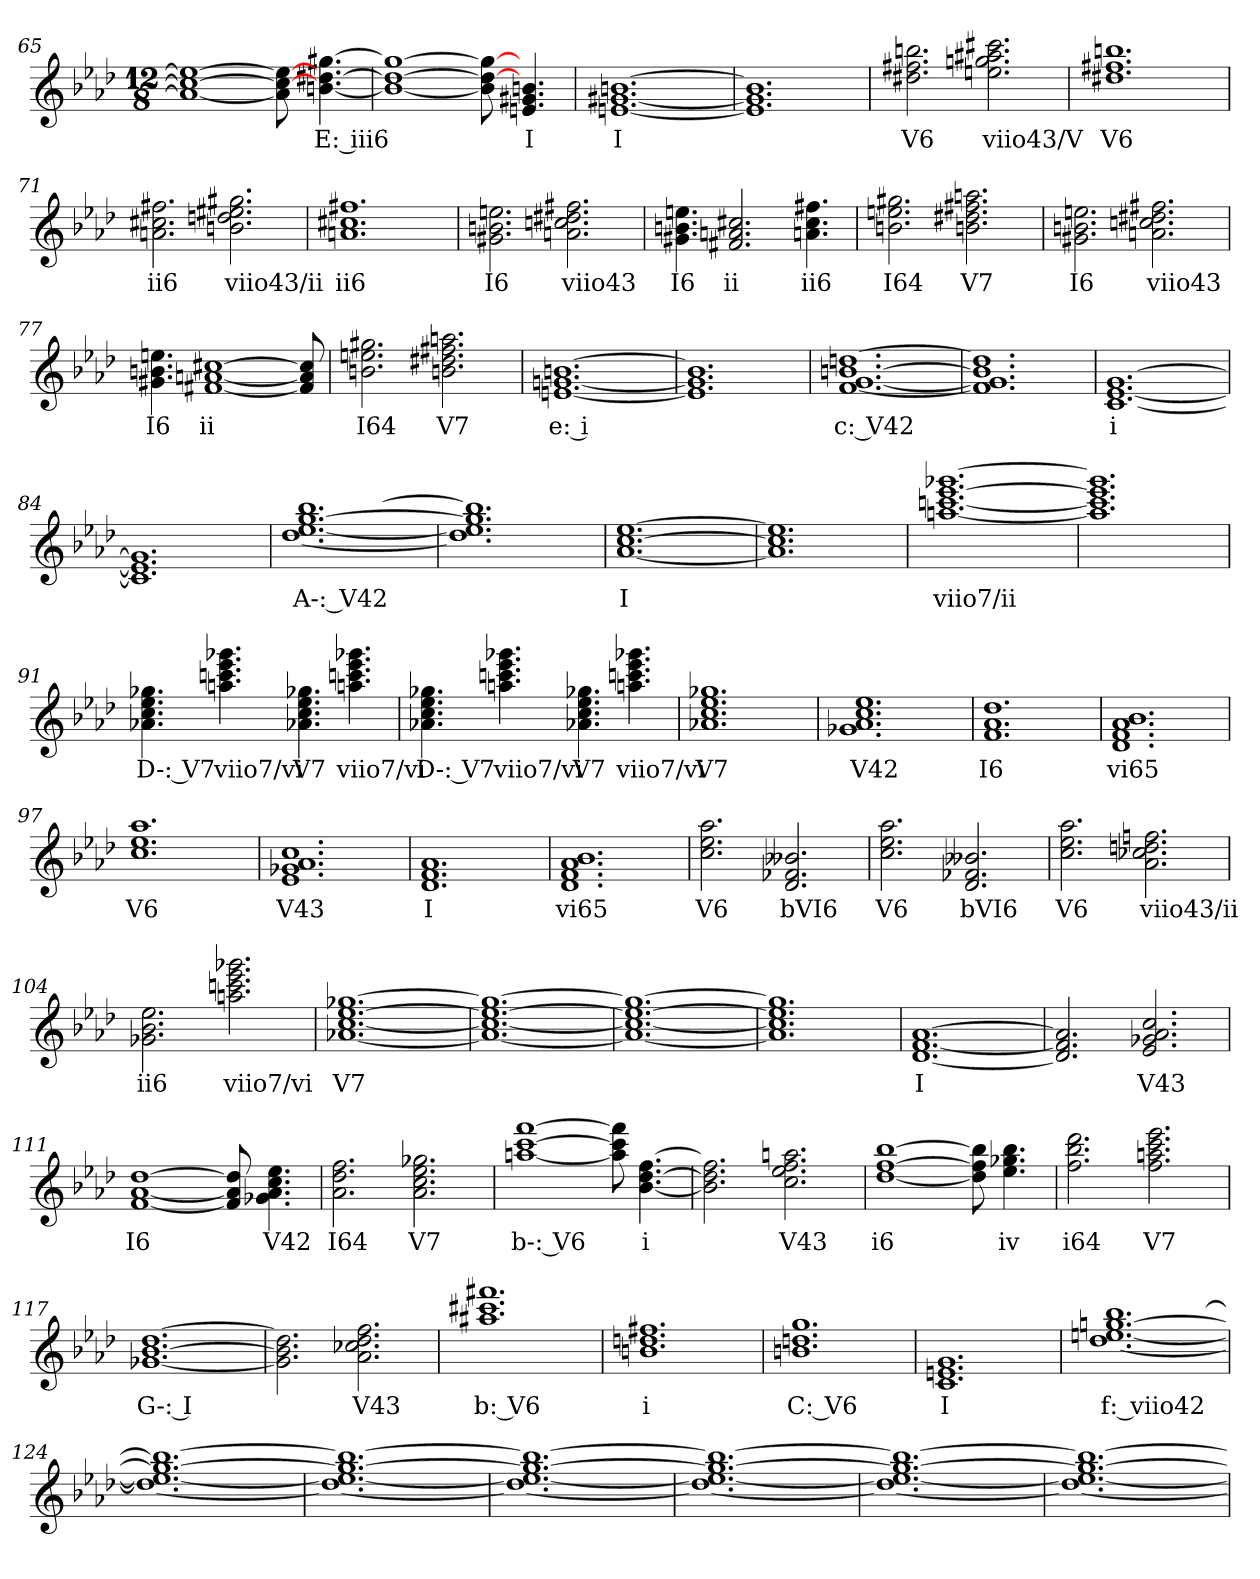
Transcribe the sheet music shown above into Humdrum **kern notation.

**kern	**text
*part1	*part1
*staff1	*staff1
*k[b-e-a-d-]	*
*f:	*
*M12/8	*
=65	=65
1a-_ 1cc-_ 1ee-_	.
8a-] 8cc-_ 8ee-_	.
[4.bn [4.dd#X [4.gg#X	E: iii6
=66	=66
1b_ 1dd#_ 1gg#_	.
8b] 8dd#_ 8gg#_	.
4.en 4.g#X 4.bn	I
=67	=67
[1.en [1.g#X [1.bn	I
=68	=68
1.e] 1.g#] 1.b]	.
=69	=69
2.dd#X 2.ff#X 2.bbn	V6
2.een 2.ggn 2.aa#X 2.ccc#X	viio43/V
=70	=70
1.dd#X 1.ff#X 1.bbn	V6
=71	=71
2.an 2.cc#X 2.ff#X	ii6
2.bn 2.ddn 2.ee#X 2.gg#X	viio43/ii
=72	=72
1.an 1.cc#X 1.ff#X	ii6
=73	=73
2.g#X 2.bn 2.een	I6
2.an 2.ccn 2.dd#X 2.ff#X	viio43
=74	=74
4.g#X 4.bn 4.een	I6
2.f#X 2.an 2.cc#X	ii
4.an 4.cc# 4.ff#X	ii6
=75	=75
2.bn 2.een 2.gg#X	I64
2.bn 2.dd#X 2.ff#X 2.aan	V7
=76	=76
2.g#X 2.bn 2.een	I6
2.an 2.ccn 2.dd#X 2.ff#X	viio43
=77	=77
4.g#X 4.bn 4.een	I6
[1f#X [1an [1cc#X	ii
8f#] 8a] 8cc#]	.
=78	=78
2.bn 2.een 2.gg#X	I64
2.bn 2.dd#X 2.ff#X 2.aan	V7
=79	=79
[1.en [1.gn [1.bn	e: i
=80	=80
1.e] 1.g] 1.b]	.
=81	=81
[1.f [1.g [1.bn [1.ddn	c: V42
=82	=82
1.f] 1.g] 1.b] 1.dd]	.
=83	=83
[1.c [1.e- [1.g	i
=84	=84
1.c] 1.e-] 1.g]	.
=85	=85
[1.dd- [1.ee- [1.gg [1.bb-	A-: V42
=86	=86
1.dd-] 1.ee-] 1.gg] 1.bb-]	.
=87	=87
[1.a- [1.cc [1.ee-	I
=88	=88
1.a-] 1.cc] 1.ee-]	.
=89	=89
[1.aan [1.cccn [1.eee- [1.ggg-X	viio7/ii
=90	=90
1.aa] 1.ccc] 1.eee-] 1.ggg-]	.
=91	=91
4.a-X 4.cc 4.ee- 4.gg-X	D-: V7
4.aan 4.cccn 4.eee- 4.ggg-X	viio7/vi
4.a-X 4.cc 4.ee- 4.gg-X	V7
4.aan 4.cccn 4.eee- 4.ggg-X	viio7/vi
=92	=92
4.a-X 4.cc 4.ee- 4.gg-X	D-: V7
4.aan 4.cccn 4.eee- 4.ggg-X	viio7/vi
4.a-X 4.cc 4.ee- 4.gg-X	V7
4.aan 4.cccn 4.eee- 4.ggg-X	viio7/vi
=93	=93
1.a-X 1.cc 1.ee- 1.gg-X	V7
=94	=94
1.g-X 1.a- 1.cc 1.ee-	V42
=95	=95
1.f 1.a- 1.dd-	I6
=96	=96
1.d- 1.f 1.a- 1.b-	vi65
=97	=97
1.cc 1.ee- 1.aa-	V6
=98	=98
1.e- 1.g-X 1.a- 1.cc	V43
=99	=99
1.d- 1.f 1.a-	I
=100	=100
1.d- 1.f 1.a- 1.b-	vi65
=101	=101
2.cc 2.ee- 2.aa-	V6
2.d- 2.f-X 2.b--X	bVI6
=102	=102
2.cc 2.ee- 2.aa-	V6
2.d- 2.f-X 2.b--X	bVI6
=103	=103
2.cc 2.ee- 2.aa-	V6
2.a- 2.cc-X 2.ddn 2.ffn	viio43/ii
=104	=104
2.g-X 2.b- 2.ee-	ii6
2.aan 2.cccn 2.eee- 2.ggg-X	viio7/vi
=105	=105
[1.a-X [1.cc [1.ee- [1.gg-X	V7
=106	=106
1.a-_ 1.cc_ 1.ee-_ 1.gg-_	.
=107	=107
1.a-_ 1.cc_ 1.ee-_ 1.gg-_	.
=108	=108
1.a-] 1.cc] 1.ee-] 1.gg-]	.
=109	=109
[1.d- [1.f [1.a-	I
=110	=110
2.d-] 2.f] 2.a-]	.
2.e- 2.g-X 2.a- 2.cc	V43
=111	=111
[1f [1a- [1dd-	I6
8f] 8a-] 8dd-]	.
4.g-X 4.a- 4.cc 4.ee-	V42
=112	=112
2.a- 2.dd- 2.ff	I64
2.a- 2.cc 2.ee- 2.gg-X	V7
=113	=113
[1aan [1ccc [1fff	b-: V6
8aa] 8ccc] 8fff]	.
[4.b- [4.dd- [4.ff	i
=114	=114
2.b-] 2.dd-] 2.ff]	.
2.cc 2.ee- 2.ff 2.aan	V43
=115	=115
[1dd- [1ff [1bb-	i6
8dd-] 8ff] 8bb-]	.
4.ee- 4.gg-X 4.bb-	iv
=116	=116
2.ff 2.bb- 2.ddd-	i64
2.ff 2.aan 2.ccc 2.eee-	V7
=117	=117
[1.g-X [1.b- [1.dd-	G-: I
=118	=118
2.g-] 2.b-] 2.dd-]	.
2.a- 2.cc-X 2.dd- 2.ff	V43
=119	=119
1.aa#X 1.ccc#X 1.fff#X	b: V6
=120	=120
1.bn 1.ddn 1.ff#X	i
=121	=121
1.bn 1.ddn 1.gg	C: V6
=122	=122
1.c 1.en 1.g	I
=123	=123
[1.dd- [1.een [1.ggn [1.bb-	f: viio42
=124	=124
1.dd-_ 1.ee_ 1.gg_ 1.bb-_	.
=125	=125
1.dd-_ 1.ee_ 1.gg_ 1.bb-_	.
=126	=126
1.dd-_ 1.ee_ 1.gg_ 1.bb-_	.
=127	=127
1.dd-_ 1.ee_ 1.gg_ 1.bb-_	.
=128	=128
1.dd-_ 1.ee_ 1.gg_ 1.bb-_	.
=129	=129
1.dd-_ 1.ee_ 1.gg_ 1.bb-_	.
=	=
*-	*-
